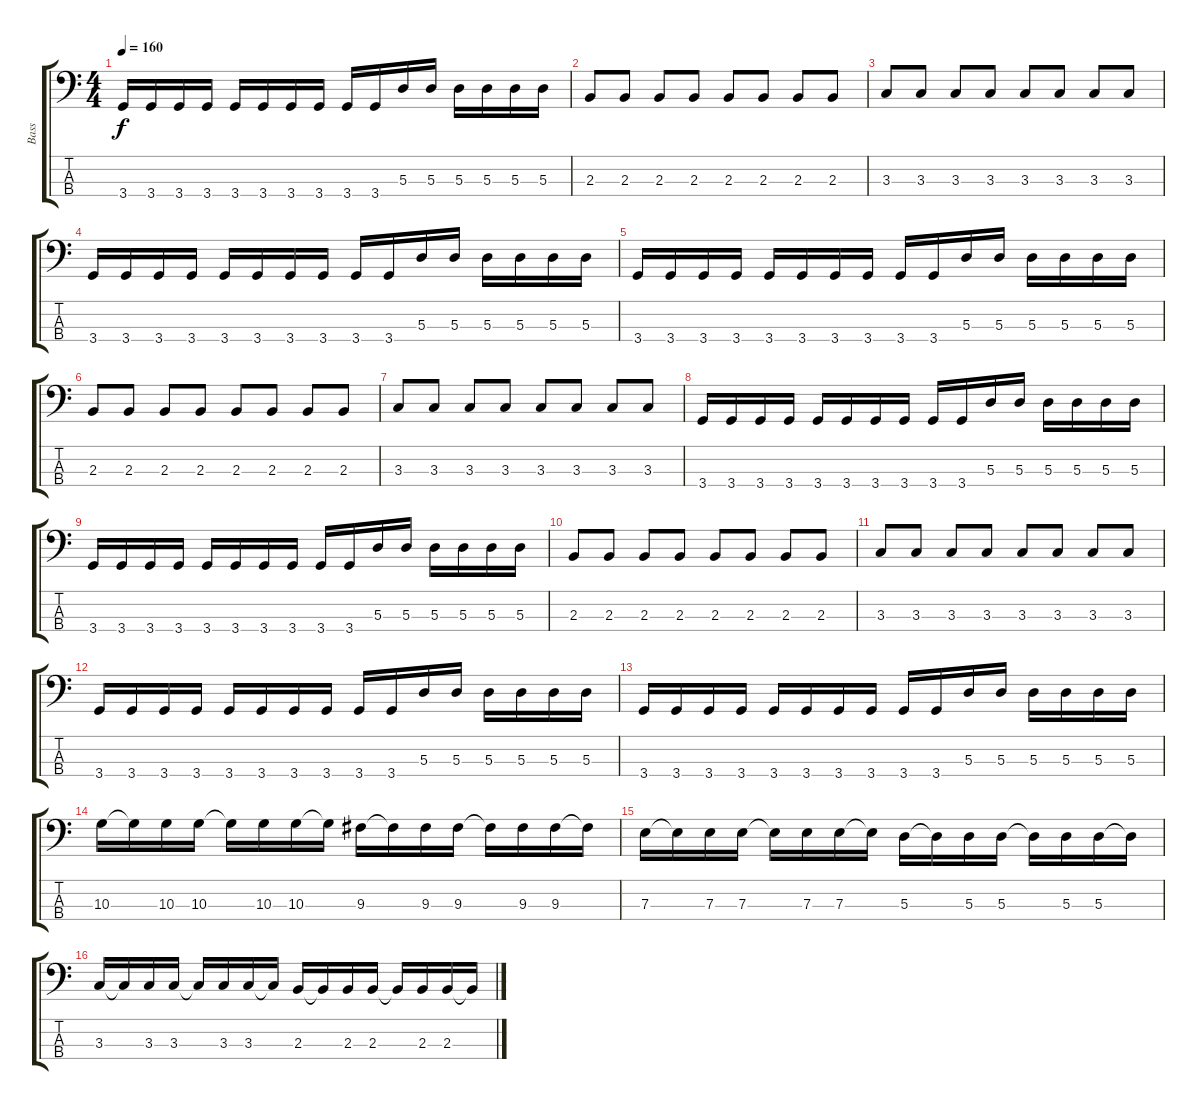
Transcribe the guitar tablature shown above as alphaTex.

\track ("Bass" "Bass") {instrument electricbassfinger}
\staff {score tabs}
\tuning (G2 D2 A1 E1) {hide}
\ts (4 4)
\tempo 160
\clef f4
\ks c
3.4.16{dy f} 3.4.16 3.4.16 3.4.16 3.4.16 3.4.16 3.4.16 3.4.16 3.4.16 3.4.16 5.3.16 5.3.16 5.3.16 5.3.16 5.3.16 5.3.16 |
2.3.8 2.3.8 2.3.8 2.3.8 2.3.8 2.3.8 2.3.8 2.3.8 |
3.3.8 3.3.8 3.3.8 3.3.8 3.3.8 3.3.8 3.3.8 3.3.8 |
3.4.16 3.4.16 3.4.16 3.4.16 3.4.16 3.4.16 3.4.16 3.4.16 3.4.16 3.4.16 5.3.16 5.3.16 5.3.16 5.3.16 5.3.16 5.3.16 |
3.4.16 3.4.16 3.4.16 3.4.16 3.4.16 3.4.16 3.4.16 3.4.16 3.4.16 3.4.16 5.3.16 5.3.16 5.3.16 5.3.16 5.3.16 5.3.16 |
2.3.8 2.3.8 2.3.8 2.3.8 2.3.8 2.3.8 2.3.8 2.3.8 |
3.3.8 3.3.8 3.3.8 3.3.8 3.3.8 3.3.8 3.3.8 3.3.8 |
3.4.16 3.4.16 3.4.16 3.4.16 3.4.16 3.4.16 3.4.16 3.4.16 3.4.16 3.4.16 5.3.16 5.3.16 5.3.16 5.3.16 5.3.16 5.3.16 |
3.4.16 3.4.16 3.4.16 3.4.16 3.4.16 3.4.16 3.4.16 3.4.16 3.4.16 3.4.16 5.3.16 5.3.16 5.3.16 5.3.16 5.3.16 5.3.16 |
2.3.8 2.3.8 2.3.8 2.3.8 2.3.8 2.3.8 2.3.8 2.3.8 |
3.3.8 3.3.8 3.3.8 3.3.8 3.3.8 3.3.8 3.3.8 3.3.8 |
3.4.16 3.4.16 3.4.16 3.4.16 3.4.16 3.4.16 3.4.16 3.4.16 3.4.16 3.4.16 5.3.16 5.3.16 5.3.16 5.3.16 5.3.16 5.3.16 |
3.4.16 3.4.16 3.4.16 3.4.16 3.4.16 3.4.16 3.4.16 3.4.16 3.4.16 3.4.16 5.3.16 5.3.16 5.3.16 5.3.16 5.3.16 5.3.16 |
10.3.16 10.3{t}.16 10.3.16 10.3.16 10.3{t}.16 10.3.16 10.3.16 10.3{t}.16 9.3.16 9.3{t}.16 9.3.16 9.3.16 9.3{t}.16 9.3.16 9.3.16 9.3{t}.16 |
7.3.16 7.3{t}.16 7.3.16 7.3.16 7.3{t}.16 7.3.16 7.3.16 7.3{t}.16 5.3.16 5.3{t}.16 5.3.16 5.3.16 5.3{t}.16 5.3.16 5.3.16 5.3{t}.16 |
3.3.16 3.3{t}.16 3.3.16 3.3.16 3.3{t}.16 3.3.16 3.3.16 3.3{t}.16 2.3.16 2.3{t}.16 2.3.16 2.3.16 2.3{t}.16 2.3.16 2.3.16 2.3{t}.16
